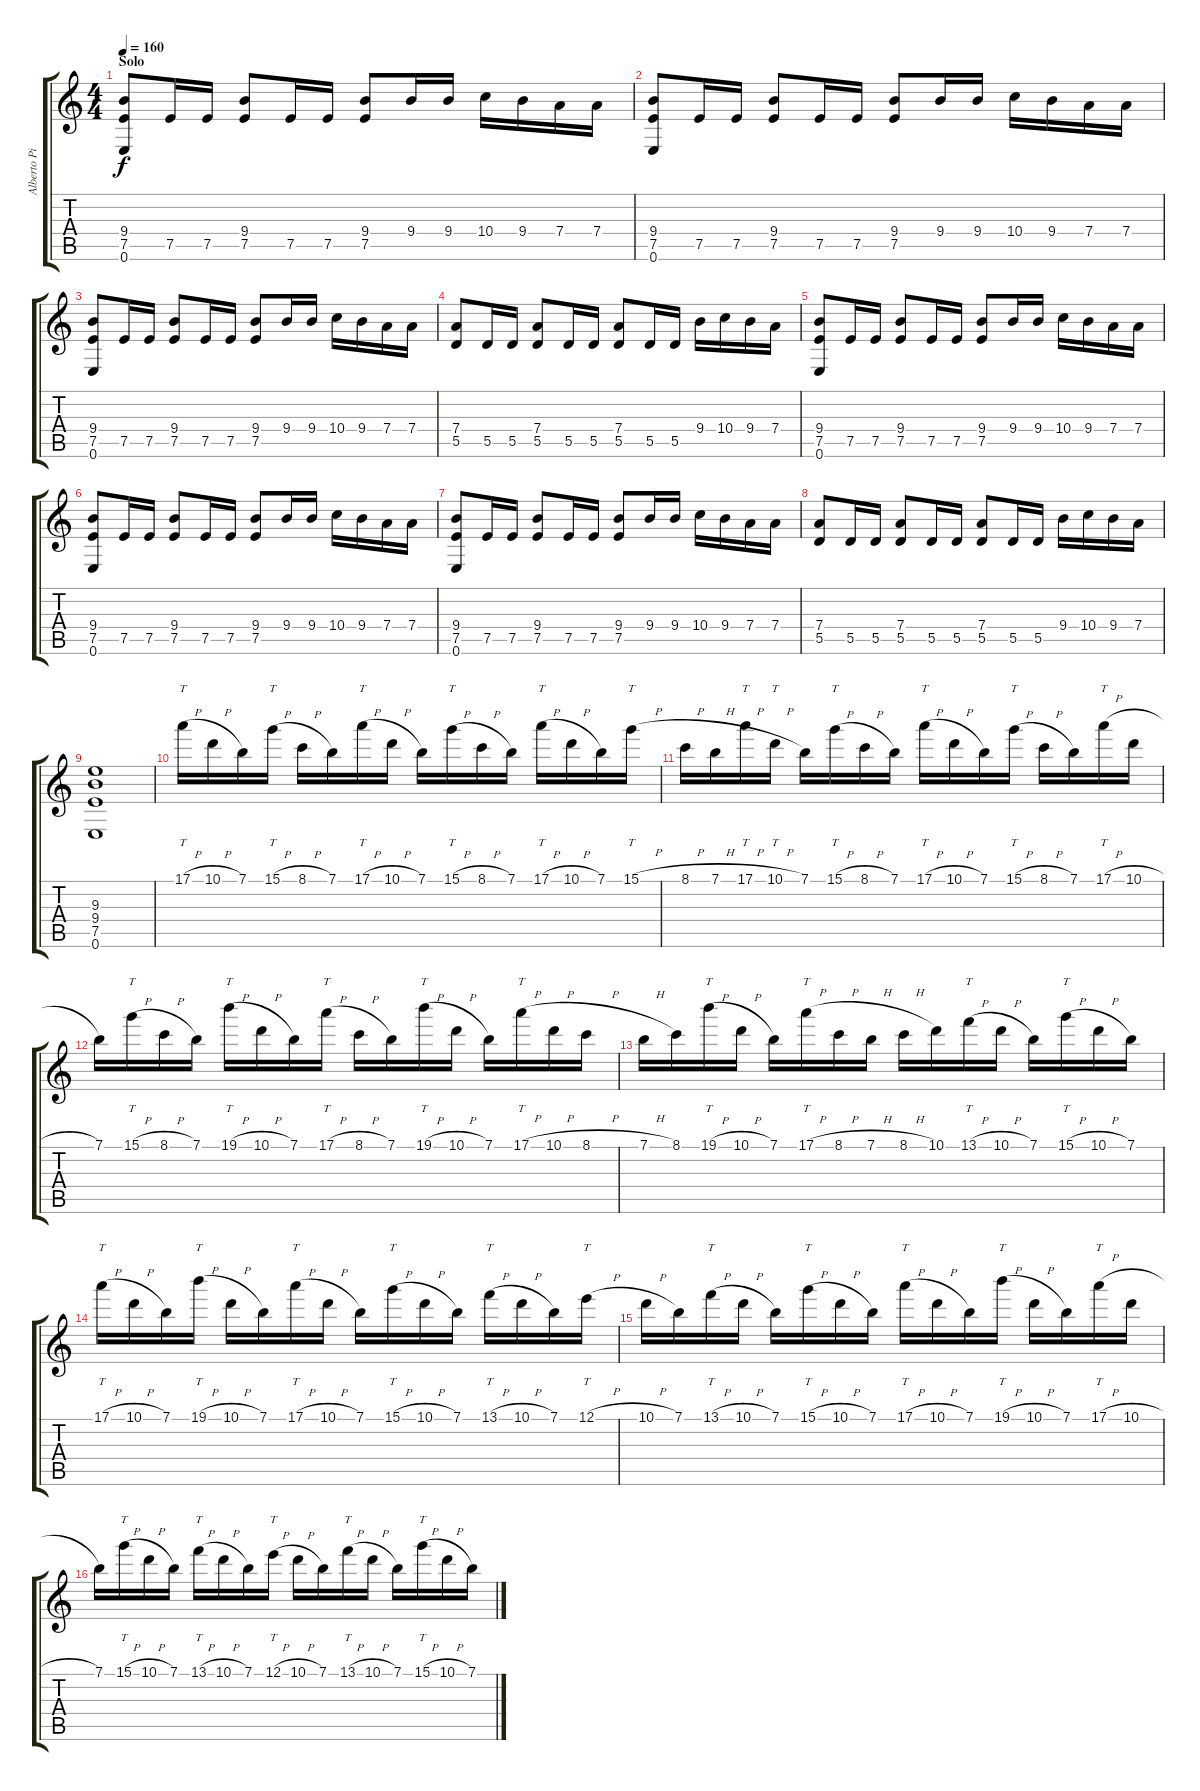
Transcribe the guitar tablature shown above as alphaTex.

\track ("Alberto Pimentel" "Alberto Pi") {instrument distortionguitar}
\staff {score tabs}
\tuning (E4 B3 G3 D3 A2 E2) {hide}
\ts (4 4)
\section ("" "Solo")
\tempo 160
\clef g2
\ks c
(9.4 7.5 0.6).8{dy f} 7.5.16 7.5.16 (9.4 7.5).8 7.5.16 7.5.16 (9.4 7.5).8 9.4.16 9.4.16 10.4.16 9.4.16 7.4.16 7.4.16 |
(9.4 7.5 0.6).8 7.5.16 7.5.16 (9.4 7.5).8 7.5.16 7.5.16 (9.4 7.5).8 9.4.16 9.4.16 10.4.16 9.4.16 7.4.16 7.4.16 |
(9.4 7.5 0.6).8 7.5.16 7.5.16 (9.4 7.5).8 7.5.16 7.5.16 (9.4 7.5).8 9.4.16 9.4.16 10.4.16 9.4.16 7.4.16 7.4.16 |
(7.4 5.5).8 5.5.16 5.5.16 (7.4 5.5).8 5.5.16 5.5.16 (7.4 5.5).8 5.5.16 5.5.16 9.4.16 10.4.16 9.4.16 7.4.16 |
(9.4 7.5 0.6).8 7.5.16 7.5.16 (9.4 7.5).8 7.5.16 7.5.16 (9.4 7.5).8 9.4.16 9.4.16 10.4.16 9.4.16 7.4.16 7.4.16 |
(9.4 7.5 0.6).8 7.5.16 7.5.16 (9.4 7.5).8 7.5.16 7.5.16 (9.4 7.5).8 9.4.16 9.4.16 10.4.16 9.4.16 7.4.16 7.4.16 |
(9.4 7.5 0.6).8 7.5.16 7.5.16 (9.4 7.5).8 7.5.16 7.5.16 (9.4 7.5).8 9.4.16 9.4.16 10.4.16 9.4.16 7.4.16 7.4.16 |
(7.4 5.5).8 5.5.16 5.5.16 (7.4 5.5).8 5.5.16 5.5.16 (7.4 5.5).8 5.5.16 5.5.16 9.4.16 10.4.16 9.4.16 7.4.16 |
(9.3 9.4 7.5 0.6).1 |
17.1{h}.16{tt} 10.1{h}.16 7.1.16 15.1{h}.16{tt} 8.1{h}.16 7.1.16 17.1{h}.16{tt} 10.1{h}.16 7.1.16 15.1{h}.16{tt} 8.1{h}.16 7.1.16 17.1{h}.16{tt} 10.1{h}.16 7.1.16 15.1{h}.16{tt} |
8.1{h}.16 7.1{h}.16 17.1{h}.16{tt} 10.1{h}.16{tt} 7.1.16 15.1{h}.16{tt} 8.1{h}.16 7.1.16 17.1{h}.16{tt} 10.1{h}.16 7.1.16 15.1{h}.16{tt} 8.1{h}.16 7.1.16 17.1{h}.16{tt} 10.1{h}.16 |
7.1.16 15.1{h}.16{tt} 8.1{h}.16 7.1.16 19.1{h}.16{tt} 10.1{h}.16 7.1.16 17.1{h}.16{tt} 8.1{h}.16 7.1.16 19.1{h}.16{tt} 10.1{h}.16 7.1.16 17.1{h}.16{tt} 10.1{h}.16 8.1{h}.16 |
7.1{h}.16 8.1.16 19.1{h}.16{tt} 10.1{h}.16 7.1.16 17.1{h}.16{tt} 8.1{h}.16 7.1{h}.16 8.1{h}.16 10.1.16 13.1{h}.16{tt} 10.1{h}.16 7.1.16 15.1{h}.16{tt} 10.1{h}.16 7.1.16 |
17.1{h}.16{tt} 10.1{h}.16 7.1.16 19.1{h}.16{tt} 10.1{h}.16 7.1.16 17.1{h}.16{tt} 10.1{h}.16 7.1.16 15.1{h}.16{tt} 10.1{h}.16 7.1.16 13.1{h}.16{tt} 10.1{h}.16 7.1.16 12.1{h}.16{tt} |
10.1{h}.16 7.1.16 13.1{h}.16{tt} 10.1{h}.16 7.1.16 15.1{h}.16{tt} 10.1{h}.16 7.1.16 17.1{h}.16{tt} 10.1{h}.16 7.1.16 19.1{h}.16{tt} 10.1{h}.16 7.1.16 17.1{h}.16{tt} 10.1{h}.16 |
7.1.16 15.1{h}.16{tt} 10.1{h}.16 7.1.16 13.1{h}.16{tt} 10.1{h}.16 7.1.16 12.1{h}.16{tt} 10.1{h}.16 7.1.16 13.1{h}.16{tt} 10.1{h}.16 7.1.16 15.1{h}.16{tt} 10.1{h}.16 7.1.16
